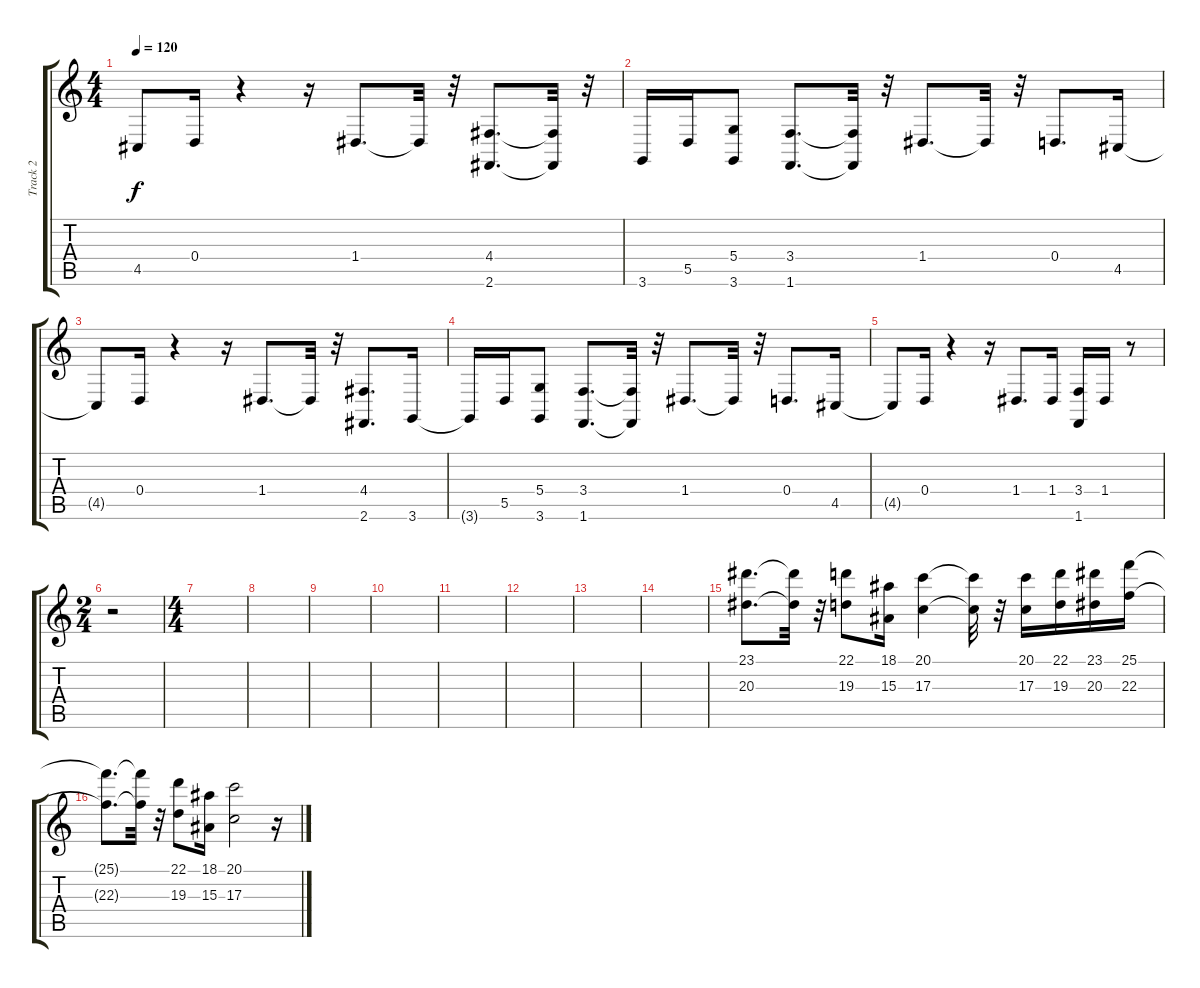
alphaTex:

\track ("Track 2" "Track 2") {instrument drawbarorgan}
\staff {score tabs}
\tuning (E4 B3 G3 D3 A2 E2) {hide}
\ts (4 4)
\tempo 120
\clef g2
\ks c
4.5{t}.8{dy f} 0.4.16 r.4 r.16 1.4.8{d} 1.4{t}.32 r.32 (4.4 2.6).8{d} (4.4{t} 2.6{t}).32 r.32 |
3.6.16 5.5.16 (5.4 3.6).8 (3.4 1.6).8{d} (3.4{t} 1.6{t}).32 r.32 1.4.8{d} 1.4{t}.32 r.32 0.4.8{d} 4.5.16 |
4.5{t}.8 0.4.16 r.4 r.16 1.4.8{d} 1.4{t}.32 r.32 (4.4 2.6).8{d} 3.6.16 |
3.6{t}.16 5.5.16 (5.4 3.6).8 (3.4 1.6).8{d} (3.4{t} 1.6{t}).32 r.32 1.4.8{d} 1.4{t}.32 r.32 0.4.8{d} 4.5.16 |
4.5{t}.8 0.4.16 r.4 r.16 1.4.8{d} 1.4.16 (3.4 1.6).16 1.4.16 r.8 |
\ts (2 4)
r.2 |
\ts (4 4)
|
|
|
|
|
|
|
|
(23.1 20.3).8{d instrument drawbarorgan} (23.1{t} 20.3{t}).32 r.32 (22.1 19.3).8 (18.1 15.3).16 (20.1 17.3).4 (20.1{t} 17.3{t}).32 r.32 (20.1 17.3).16 (22.1 19.3).16 (23.1 20.3).16 (25.1 22.3).16 |
(25.1{t} 22.3{t}).8{d} (25.1{t} 22.3{t}).32 r.32 (22.1 19.3).8 (18.1 15.3).16 (20.1 17.3).2 r.16
